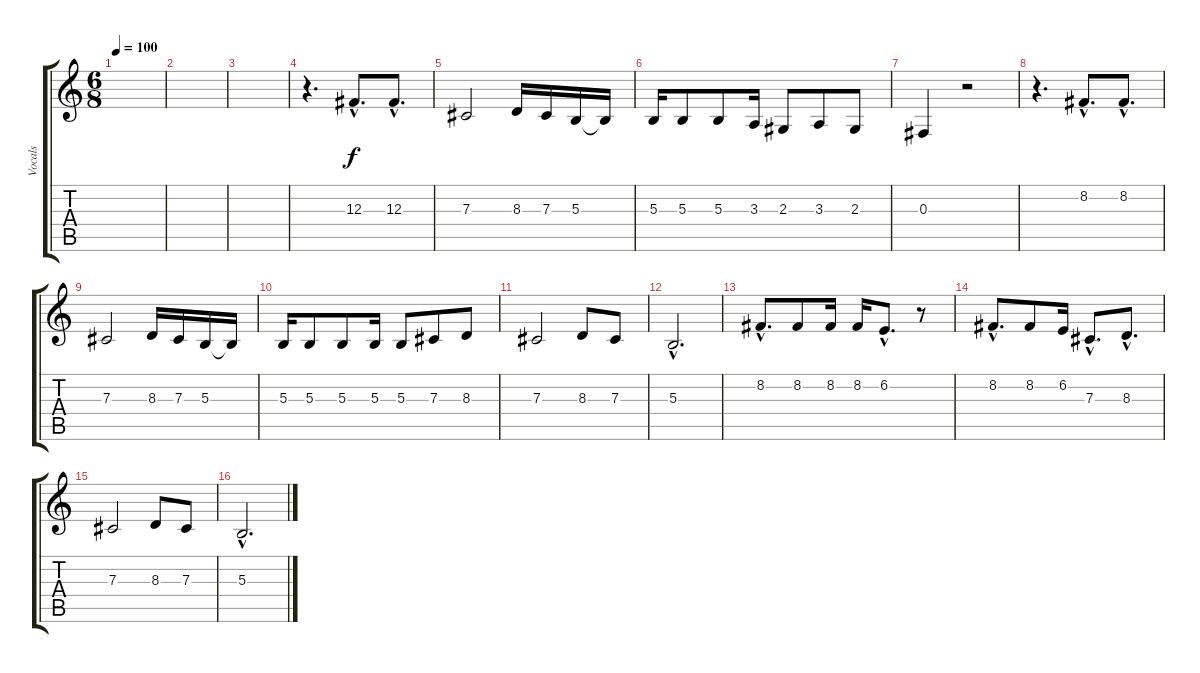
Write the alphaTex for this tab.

\track ("Vocals" "Vocals") {instrument oboe}
\staff {score tabs}
\tuning (Eb4 Bb3 Gb3 Db3 Ab2 Db2) {hide}
\ts (6 8)
\tempo 100
\clef g2
\ks c
|
|
|
r.4{d} 12.3{hac}.8{d} 12.3{hac}.8{d} |
7.3.2 8.3.16 7.3.16 5.3.16 5.3{t}.16 |
5.3.16 5.3.8 5.3.8 3.3.16 2.3.8 3.3.8 2.3.8 |
0.3.4 r.2 |
r.4{d} 8.2{hac}.8{d} 8.2{hac}.8{d} |
7.3.2 8.3.16 7.3.16 5.3.16 5.3{t}.16 |
5.3.16 5.3.8 5.3.8 5.3.16 5.3.8 7.3.8 8.3.8 |
7.3.2 8.3.8 7.3.8 |
5.3{hac}.2{d} |
8.2{hac}.8{d} 8.2.8 8.2.16 8.2.16 6.2{hac}.8{d} r.8 |
8.2{hac}.8{d} 8.2.8 6.2.16 7.3{hac}.8{d} 8.3{hac}.8{d} |
7.3.2 8.3.8 7.3.8 |
5.3{hac}.2{d}
